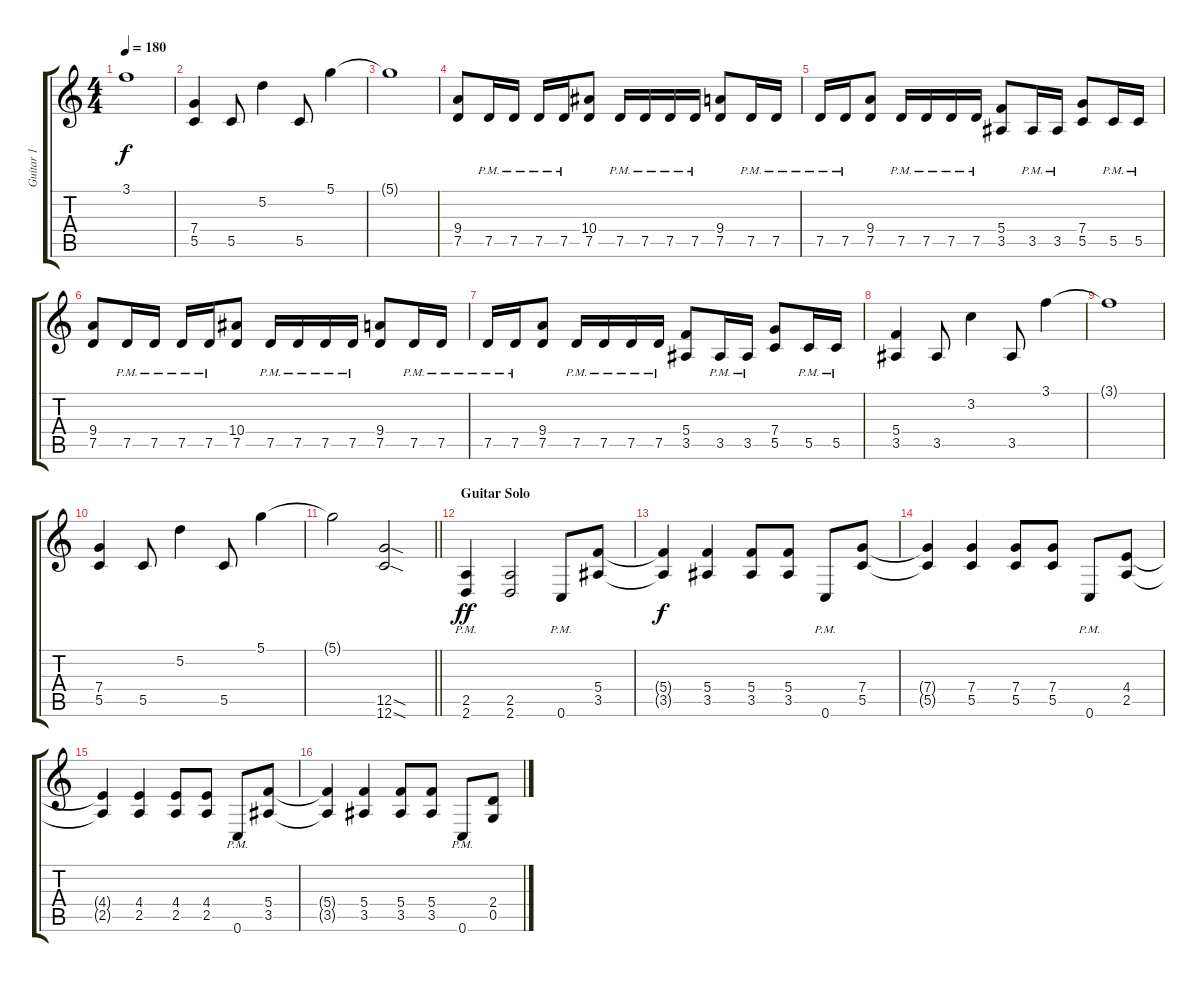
\track ("Guitar 1" "Guitar 1") {instrument distortionguitar}
\staff {score tabs}
\tuning (D4 A3 F3 C3 G2 C2) {hide}
\ts (4 4)
\tempo 180
\clef g2
\ks c
3.1{t}.1{dy f} |
(7.4 5.5).4 5.5.8 5.2.4 5.5.8 5.1.4 |
5.1{t}.1 |
(9.4 7.5).8 7.5{pm}.16 7.5{pm}.16 7.5{pm}.16 7.5{pm}.16 (10.4 7.5).8 7.5{pm}.16 7.5{pm}.16 7.5{pm}.16 7.5{pm}.16 (9.4 7.5).8 7.5{pm}.16 7.5{pm}.16 |
7.5{pm}.16 7.5{pm}.16 (9.4 7.5).8 7.5{pm}.16 7.5{pm}.16 7.5{pm}.16 7.5{pm}.16 (5.4 3.5).8 3.5{pm}.16 3.5{pm}.16 (7.4 5.5).8 5.5{pm}.16 5.5{pm}.16 |
(9.4 7.5).8 7.5{pm}.16 7.5{pm}.16 7.5{pm}.16 7.5{pm}.16 (10.4 7.5).8 7.5{pm}.16 7.5{pm}.16 7.5{pm}.16 7.5{pm}.16 (9.4 7.5).8 7.5{pm}.16 7.5{pm}.16 |
7.5{pm}.16 7.5{pm}.16 (9.4 7.5).8 7.5{pm}.16 7.5{pm}.16 7.5{pm}.16 7.5{pm}.16 (5.4 3.5).8 3.5{pm}.16 3.5{pm}.16 (7.4 5.5).8 5.5{pm}.16 5.5{pm}.16 |
(5.4 3.5).4 3.5.8 3.2.4 3.5.8 3.1.4 |
3.1{t}.1 |
(7.4 5.5).4 5.5.8 5.2.4 5.5.8 5.1.4 |
\barLineRight lightlight
5.1{t}.2 (12.5{sod} 12.6{sod}).2 |
\section ("" "Guitar Solo")
(2.5{pm} 2.6{pm}).4{dy ff} (2.5 2.6).2 0.6{pm}.8 (5.4 3.5).8 |
(5.4{t} 3.5{t}).4{dy f} (5.4 3.5).4 (5.4 3.5).8 (5.4 3.5).8 0.6{pm}.8 (7.4 5.5).8 |
(7.4{t} 5.5{t}).4 (7.4 5.5).4 (7.4 5.5).8 (7.4 5.5).8 0.6{pm}.8 (4.4 2.5).8 |
(4.4{t} 2.5{t}).4 (4.4 2.5).4 (4.4 2.5).8 (4.4 2.5).8 0.6{pm}.8 (5.4 3.5).8 |
(5.4{t} 3.5{t}).4 (5.4 3.5).4 (5.4 3.5).8 (5.4 3.5).8 0.6{pm}.8 (2.4 0.5).8
